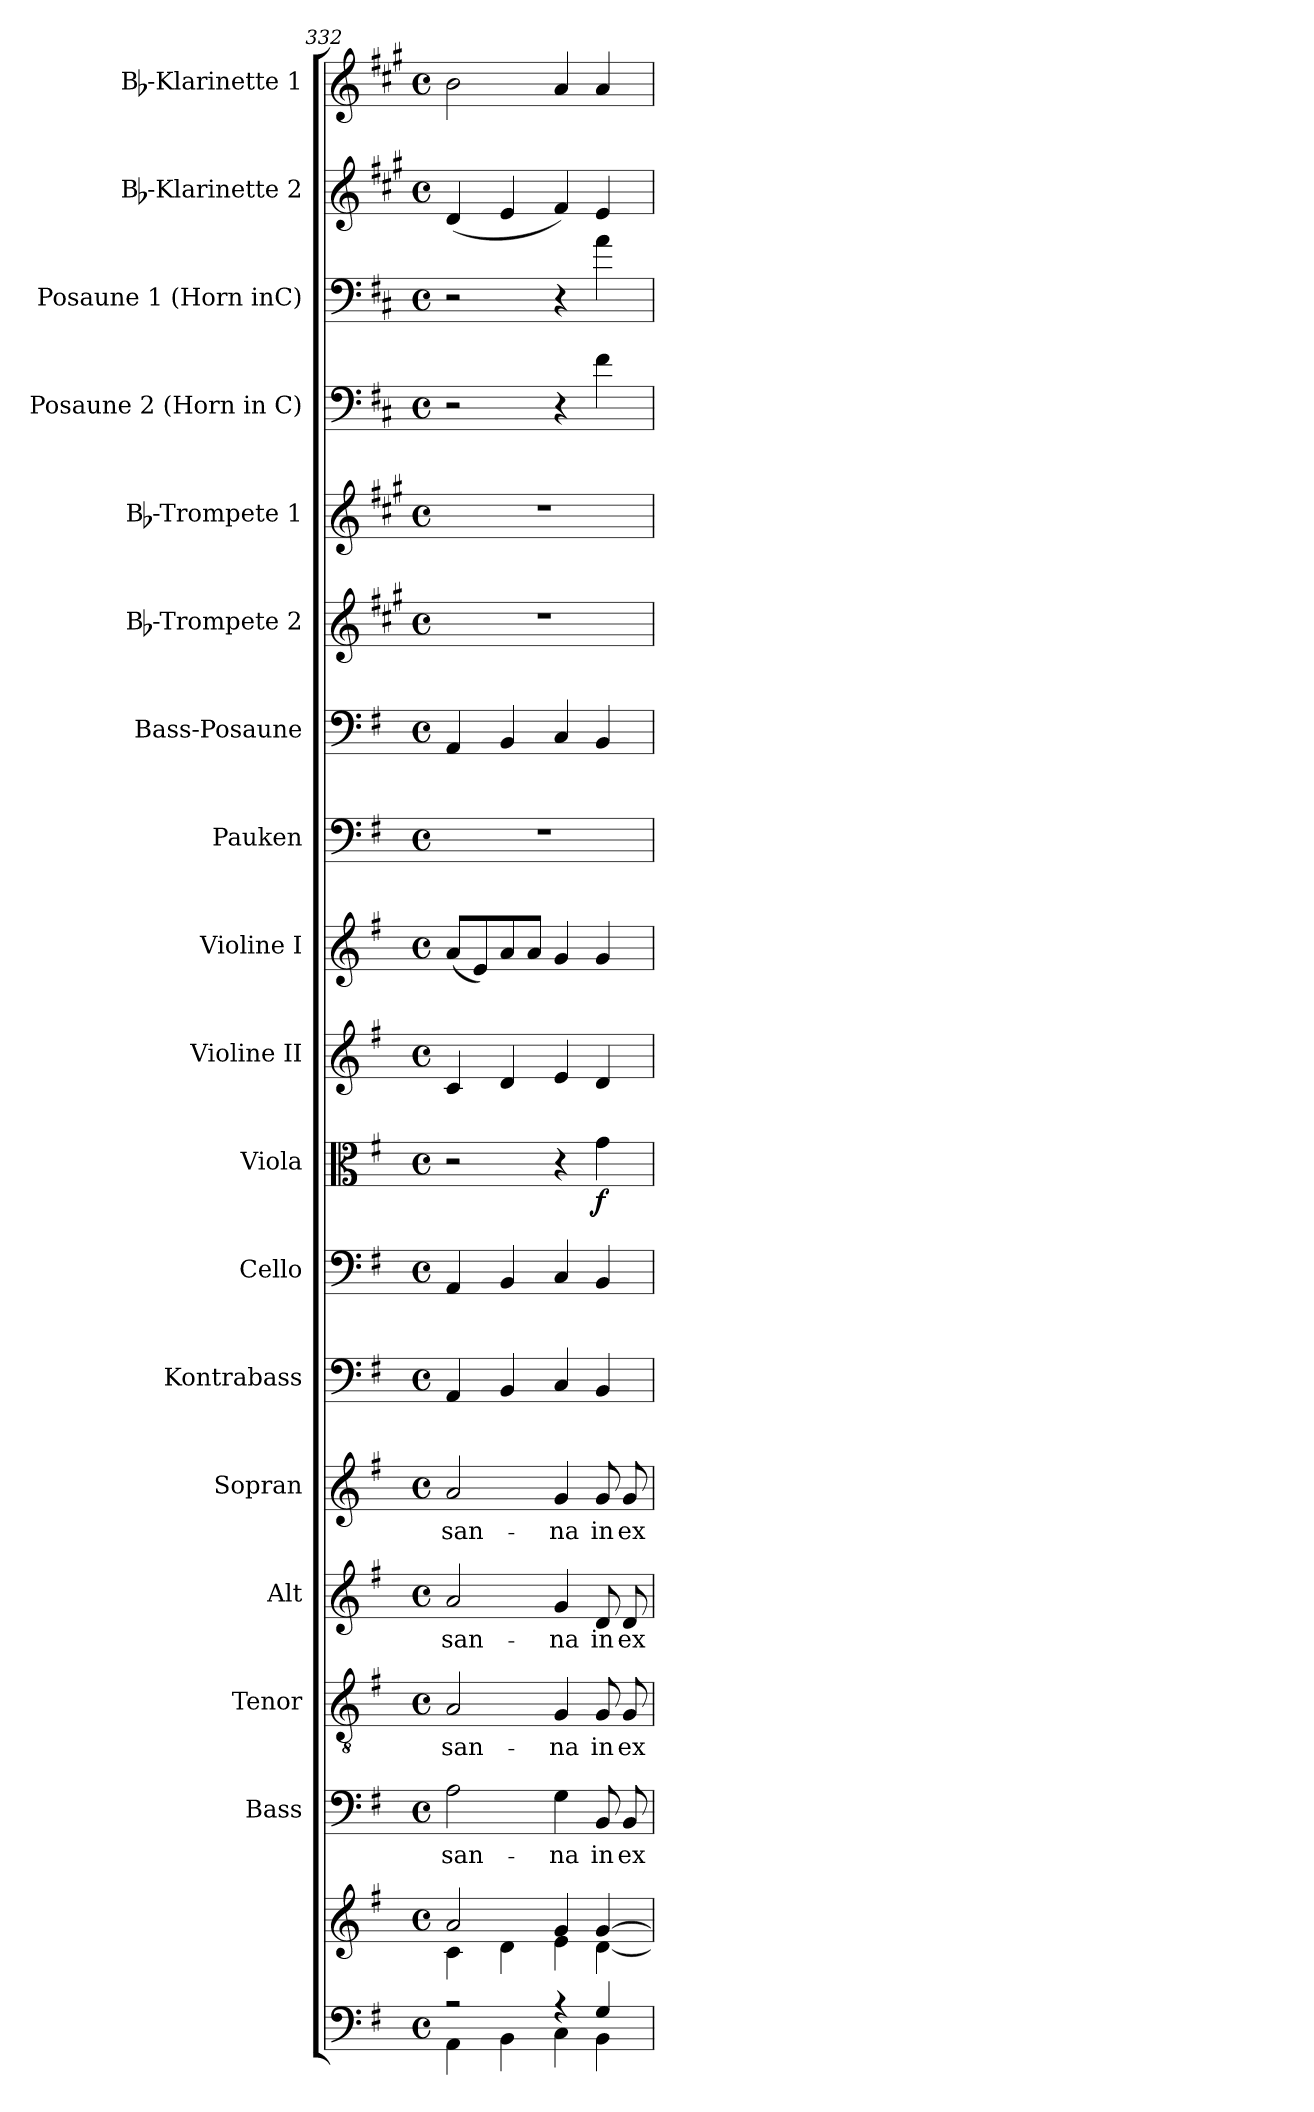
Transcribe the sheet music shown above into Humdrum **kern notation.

**kern	**kern	**kern	**text	**kern	**text	**kern	**text	**kern	**text	**kern	**kern	**kern	**dynam	**kern	**kern	**kern	**kern	**kern	**kern	**kern	**kern	**kern	**kern
*part18	*part18	*part17	*part17	*part16	*part16	*part15	*part15	*part14	*part14	*part13	*part12	*part11	*part11	*part10	*part9	*part8	*part7	*part6	*part5	*part4	*part3	*part2	*part1
*staff19	*staff18	*staff17	*staff17	*staff16	*staff16	*staff15	*staff15	*staff14	*staff14	*staff13	*staff12	*staff11	*staff11	*staff10	*staff9	*staff8	*staff7	*staff6	*staff5	*staff4	*staff3	*staff2	*staff1
*	*	*I"Bass	*	*I"Tenor	*	*I"Alt	*	*I"Sopran	*	*I"Kontrabass	*I"Cello	*I"Viola	*	*I"Violine II	*I"Violine I	*I"Pauken	*I"Bass-Posaune	*I"Bb-Trompete 2	*I"Bb-Trompete 1	*I"Posaune 2 (Horn in C)	*I"Posaune 1 (Horn inC)	*I"Bb-Klarinette 2	*I"Bb-Klarinette 1
*	*	*I'B.	*	*I'T.	*	*I'A.	*	*I'S.	*	*I'Kb.	*	*I'Vla.	*	*I'Vl. II	*I'Vl. I	*I'Pk.	*I'B-Pos.	*I'Bb Trp. 2	*I'Bb Trp. 1	*I'Pos. 2	*I'Pos. 1	*I'Bb Kl. 2	*I'Bb Kl. 1
*clefF4	*clefG2	*clefF4	*	*clefGv2	*	*clefG2	*	*clefG2	*	*clefF4	*clefF4	*clefC3	*	*clefG2	*clefG2	*clefF4	*clefF4	*clefG2	*clefG2	*clefF4	*clefF4	*clefG2	*clefG2
*	*	*	*	*	*	*	*	*	*	*ITrd7c12	*	*	*	*	*	*	*	*ITrd1c2	*ITrd1c2	*ITrd4c7	*ITrd4c7	*ITrd1c2	*ITrd1c2
*k[f#]	*k[f#]	*k[f#]	*	*k[f#]	*	*k[f#]	*	*k[f#]	*	*k[f#]	*k[f#]	*k[f#]	*	*k[f#]	*k[f#]	*k[f#]	*k[f#]	*k[f#]	*k[f#]	*k[f#]	*k[f#]	*k[f#]	*k[f#]
*G:	*G:	*G:	*	*G:	*	*G:	*	*G:	*	*G:	*G:	*G:	*	*G:	*G:	*G:	*G:	*G:	*G:	*G:	*G:	*G:	*G:
*M4/4	*M4/4	*M4/4	*	*M4/4	*	*M4/4	*	*M4/4	*	*M4/4	*M4/4	*M4/4	*	*M4/4	*M4/4	*M4/4	*M4/4	*M4/4	*M4/4	*M4/4	*M4/4	*M4/4	*M4/4
*met(c)	*met(c)	*met(c)	*	*met(c)	*	*met(c)	*	*met(c)	*	*met(c)	*met(c)	*met(c)	*	*met(c)	*met(c)	*met(c)	*met(c)	*met(c)	*met(c)	*met(c)	*met(c)	*met(c)	*met(c)
=332	=332	=332	=332	=332	=332	=332	=332	=332	=332	=332	=332	=332	=332	=332	=332	=332	=332	=332	=332	=332	=332	=332	=332
*^	*^	*	*	*	*	*	*	*	*	*	*	*	*	*	*	*	*	*	*	*	*	*	*
!	!	!	!	!	!LO:LY:b	!	!LO:LY:b	!	!LO:LY:b	!	!LO:LY:b	!	!	!	!	!	!	!	!	!	!	!	!	!	!
2rA	4AA\	2a/	4c\	2A\	-san-	2A/	-san-	2a/	-san-	2a/	-san-	4AAA/	4AA/	2r	.	4c/	(<8a/L	1r	4AA/	1r	1r	2r	2r	(<4c/	2a\
.	.	.	.	.	.	.	.	.	.	.	.	.	.	.	.	.	8e/)	.	.	.	.	.	.	.	.
.	4BB\	.	4d\	.	.	.	.	.	.	.	.	4BBB/	4BB/	.	.	4d/	8a/	.	4BB/	.	.	.	.	4d/	.
.	.	.	.	.	.	.	.	.	.	.	.	.	.	.	.	.	8a/J	.	.	.	.	.	.	.	.
!	!	!	!	!	!LO:LY:b	!	!LO:LY:b	!	!LO:LY:b	!	!LO:LY:b	!	!	!	!	!	!	!	!	!	!	!	!	!	!
4rA	4C\	4g/	4e\	4G\	-na	4G/	-na	4g/	-na	4g/	-na	4CC/	4C/	4r	.	4e/	4g/	.	4C/	.	.	4r	4r	4e/)	4g/
!	!	!	!	!	!LO:LY:b	!	!LO:LY:b	!	!LO:LY:b	!	!LO:LY:b	!	!	!	!LO:DY:b	!	!	!	!	!	!	!	!	!	!
4G/	4BB\	[>4g/	[<4d\	8BB/	in	8G/	in	8d/	in	8g/	in	4BBB/	4BB/	4g\	f	4d/	4g/	.	4BB/	.	.	4B\	4d\	4d/	4g/
!	!	!	!	!	!LO:LY:b	!	!LO:LY:b	!	!LO:LY:b	!	!LO:LY:b	!	!	!	!	!	!	!	!	!	!	!	!	!	!
.	.	.	.	8BB/	ex-	8G/	ex-	8d/	ex-	8g/	ex-	.	.	.	.	.	.	.	.	.	.	.	.	.	.
*v	*v	*	*	*	*	*	*	*	*	*	*	*	*	*	*	*	*	*	*	*	*	*	*	*	*
*	*v	*v	*	*	*	*	*	*	*	*	*	*	*	*	*	*	*	*	*	*	*	*	*	*
=	=	=	=	=	=	=	=	=	=	=	=	=	=	=	=	=	=	=	=	=	=	=	=
*-	*-	*-	*-	*-	*-	*-	*-	*-	*-	*-	*-	*-	*-	*-	*-	*-	*-	*-	*-	*-	*-	*-	*-
